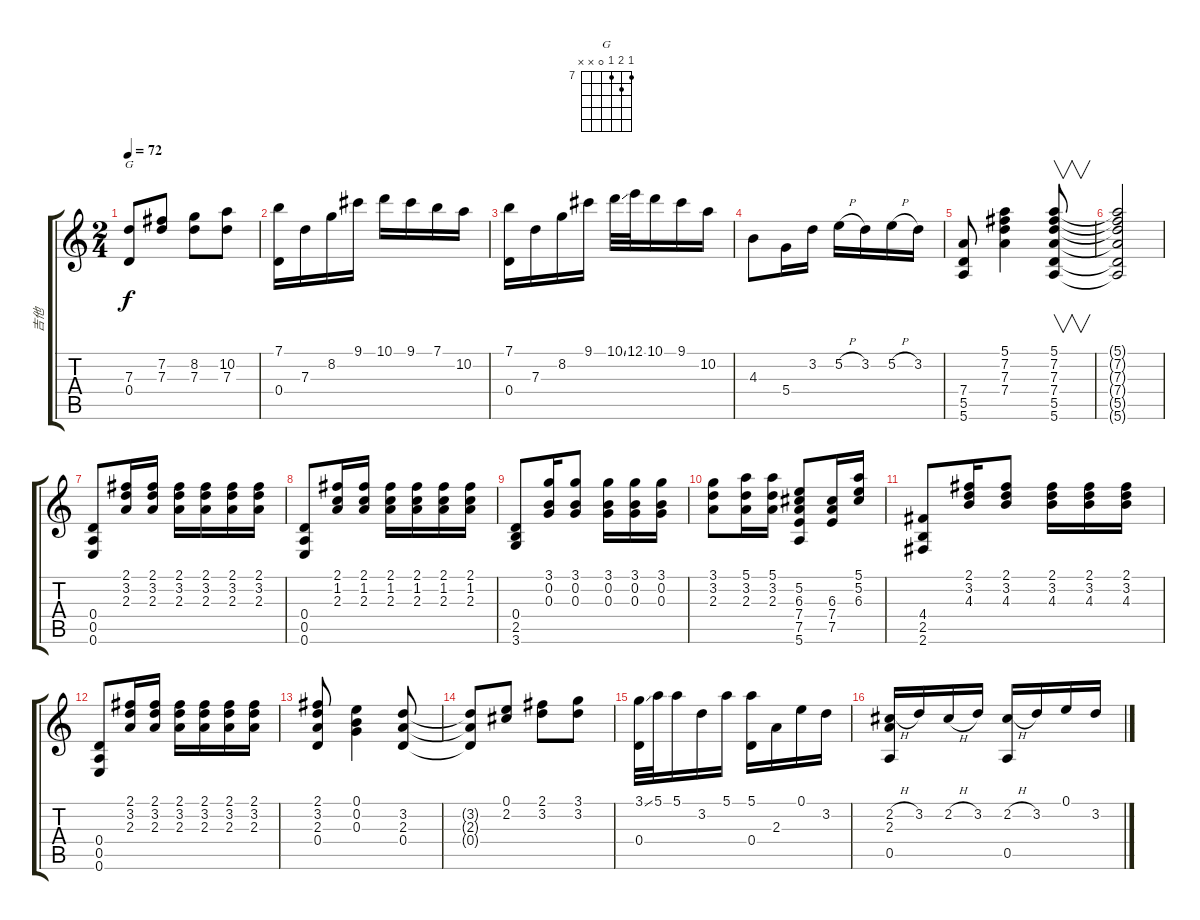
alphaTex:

\track ("吉他" "吉他") {instrument acousticguitarnylon}
\staff {score tabs}
\tuning (E4 B3 G3 D3 A2 E2) {hide}
\chord ("G" 7 8 7 0 x x) {firstfret 7}
\ts (2 4)
\tempo 72
\clef g2
\ks c
(7.3 0.4).8{ch "G" dy f} (7.2 7.3).8 (8.2 7.3).8 (10.2 7.3).8 |
(7.1 0.4).16 7.3.16 8.2.16 9.1.16 10.1.16 9.1.16 7.1.16 10.2.16 |
(7.1 0.4).16 7.3.16 8.2.16 9.1.16 10.1{ss}.32 12.1.32 10.1.16 9.1.16 10.2.16 |
4.3.8 5.4.16 3.2.16 5.2{h}.16 3.2.16 5.2{h}.16 3.2.16 |
(7.4 5.5 5.6).8 (5.1 7.2 7.3 7.4).4 (5.1 7.2 7.3 7.4 5.5 5.6).8{v} |
(5.1{t} 7.2{t} 7.3{t} 7.4{t} 5.5{t} 5.6{t}).2 |
(0.4 0.5 0.6).8 (2.1 3.2 2.3).16 (2.1 3.2 2.3).16 (2.1 3.2 2.3).16 (2.1 3.2 2.3).16 (2.1 3.2 2.3).16 (2.1 3.2 2.3).16 |
(0.4 0.5 0.6).8 (2.1 1.2 2.3).16 (2.1 1.2 2.3).16 (2.1 1.2 2.3).16 (2.1 1.2 2.3).16 (2.1 1.2 2.3).16 (2.1 1.2 2.3).16 |
(0.4 2.5 3.6).8 (3.1 0.2 0.3).16 (3.1 0.2 0.3).8 (3.1 0.2 0.3).16 (3.1 0.2 0.3).16 (3.1 0.2 0.3).16 |
(3.1 3.2 2.3).8 (5.1 3.2 2.3).16 (5.1 3.2 2.3).16 (5.2 6.3 7.4 7.5 5.6).8 (6.3 7.4 7.5).16 (5.1 5.2 6.3).16 |
(4.4 2.5 2.6).8 (2.1 3.2 4.3).16 (2.1 3.2 4.3).8 (2.1 3.2 4.3).16 (2.1 3.2 4.3).16 (2.1 3.2 4.3).16 |
(0.4 0.5 0.6).8 (2.1 3.2 2.3).16 (2.1 3.2 2.3).16 (2.1 3.2 2.3).16 (2.1 3.2 2.3).16 (2.1 3.2 2.3).16 (2.1 3.2 2.3).16 |
(2.1 3.2 2.3 0.4).8 (0.1 0.2 0.3).4 (3.2 2.3 0.4).8 |
(3.2{t} 2.3{t} 0.4{t}).8 (0.1 2.2).8 (2.1 3.2).8 (3.1 3.2).8 |
(3.1{ss} 0.4).32 5.1.32 5.1.16 3.2.16 5.1.16 (5.1 0.4).16 2.3.16 0.1.16 3.2.16 |
(2.2{h} 2.3 0.5).16 3.2.16 2.2{h}.16 3.2.16 (2.2{h} 0.5).16 3.2.16 0.1.16 3.2.16
